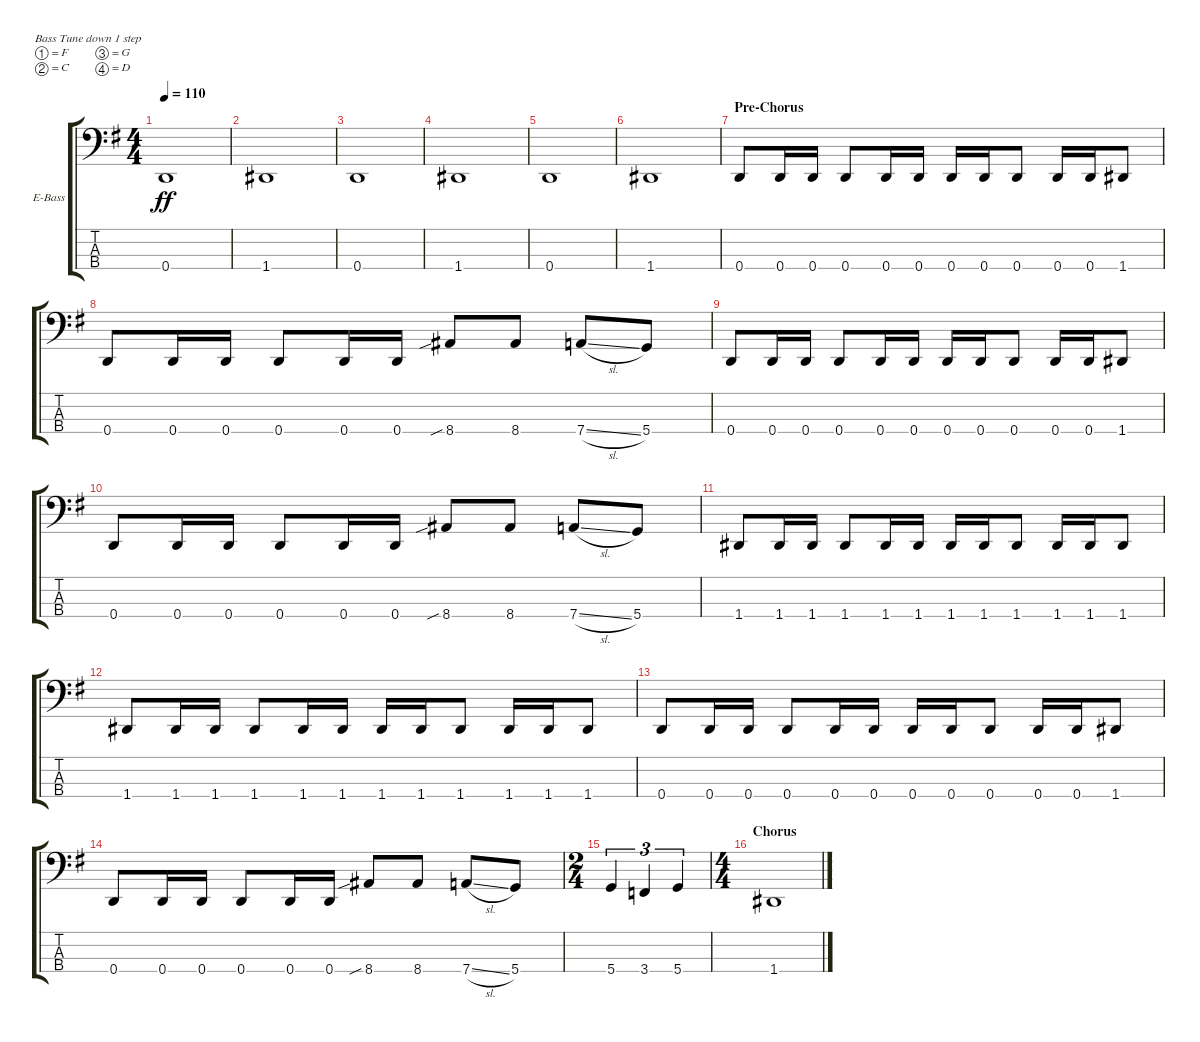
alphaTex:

\defaultSystemsLayout 4
\bracketExtendMode groupsimilarinstruments
\firstSystemTrackNameOrientation horizontal
\otherSystemsTrackNameOrientation horizontal
\track ("Bass" "E-Bass") {instrument electricbassfinger}
\staff {score tabs}
\tuning (F2 C2 G1 D1)
\ts (4 4)
\tempo 110
\clef f4
\ks eminor
0.4.1{dy ff} |
1.4.1 |
0.4.1 |
1.4.1 |
0.4.1 |
1.4.1 |
\section ("" "Pre-Chorus")
0.4.8 0.4.16 0.4.16 0.4.8 0.4.16 0.4.16 0.4.16 0.4.16 0.4.8 0.4.16 0.4.16 1.4.8 |
0.4.8 0.4.16 0.4.16 0.4.8 0.4.16 0.4.16 8.4{sib}.8 8.4.8 7.4{sl}.8 5.4.8 |
0.4.8 0.4.16 0.4.16 0.4.8 0.4.16 0.4.16 0.4.16 0.4.16 0.4.8 0.4.16 0.4.16 1.4.8 |
0.4.8 0.4.16 0.4.16 0.4.8 0.4.16 0.4.16 8.4{sib}.8 8.4.8 7.4{sl}.8 5.4.8 |
1.4.8 1.4.16 1.4.16 1.4.8 1.4.16 1.4.16 1.4.16 1.4.16 1.4.8 1.4.16 1.4.16 1.4.8 |
1.4.8 1.4.16 1.4.16 1.4.8 1.4.16 1.4.16 1.4.16 1.4.16 1.4.8 1.4.16 1.4.16 1.4.8 |
0.4.8 0.4.16 0.4.16 0.4.8 0.4.16 0.4.16 0.4.16 0.4.16 0.4.8 0.4.16 0.4.16 1.4.8 |
0.4.8 0.4.16 0.4.16 0.4.8 0.4.16 0.4.16 8.4{sib}.8 8.4.8 7.4{sl}.8 5.4.8 |
\ts (2 4)
5.4.4{tu (3 2)} 3.4.4{tu (3 2)} 5.4.4{tu (3 2)} |
\ts (4 4)
\section ("" "Chorus")
1.4.1
